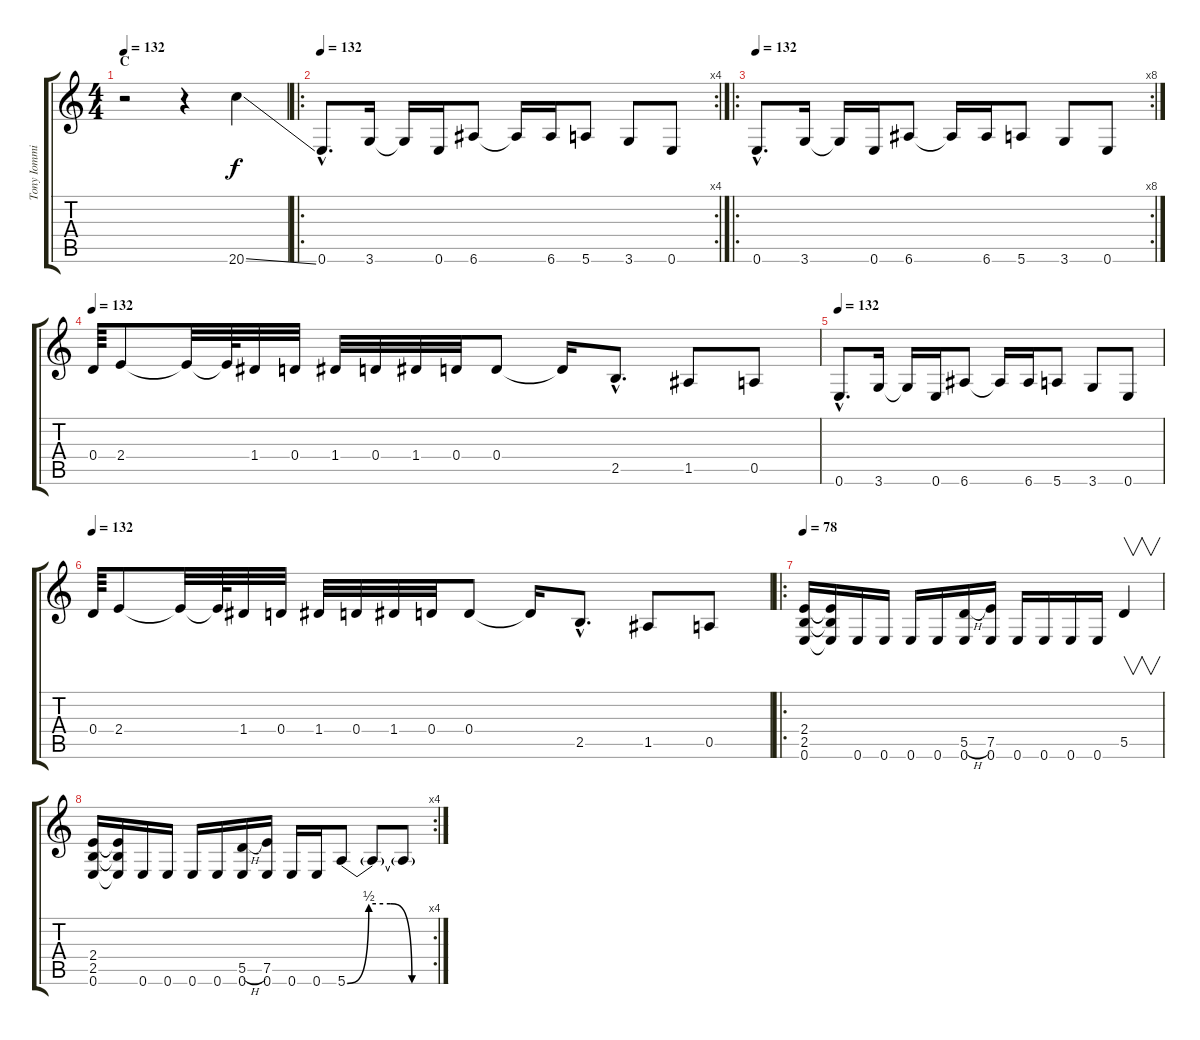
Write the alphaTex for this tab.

\track ("Tony Iommi" "Tony Iommi") {instrument distortionguitar}
\staff {score tabs}
\tuning (E4 B3 G3 D3 A2 E2) {hide}
\ts (4 4)
\section ("" "C")
\tempo 132
\clef g2
\ks c
r.2{dy f} r.4 20.6{ss}.4 |
\ro
\rc 4
\tempo 132
0.6{hac}.8{d} 3.6.16 3.6{t}.16 0.6.16 6.6.8 6.6{t}.16 6.6.16 5.6.8 3.6.8 0.6.8 |
\ro
\rc 8
\tempo 132
0.6{hac}.8{d} 3.6.16 3.6{t}.16 0.6.16 6.6.8 6.6{t}.16 6.6.16 5.6.8 3.6.8 0.6.8 |
\tempo 132
0.4.64 2.4.8 2.4{t}.32 2.4{t}.64 1.4.32 0.4.32 1.4.32 0.4.32 1.4.32 0.4.32 0.4.8 0.4{t}.16 2.5{hac}.8{d} 1.5.8 0.5.8 |
\tempo 132
0.6{hac}.8{d} 3.6.16 3.6{t}.16 0.6.16 6.6.8 6.6{t}.16 6.6.16 5.6.8 3.6.8 0.6.8 |
\tempo 132
0.4.64 2.4.8 2.4{t}.32 2.4{t}.64 1.4.32 0.4.32 1.4.32 0.4.32 1.4.32 0.4.32 0.4.8 0.4{t}.16 2.5{hac}.8{d} 1.5.8 0.5.8 |
\ro
\tempo 78
(2.4 2.5 0.6).16 (2.4{t} 2.5{t} 0.6{t}).16 0.6.16 0.6.16 0.6.16 0.6.16 (5.5{h} 0.6).16 (7.5 0.6).16 0.6.16 0.6.16 0.6.16 0.6.16 5.5.4{v} |
\rc 4
(2.4 2.5 0.6).16 (2.4{t} 2.5{t} 0.6{t}).16 0.6.16 0.6.16 0.6.16 0.6.16 (5.5{h} 0.6).16 (7.5 0.6).16 0.6.16 0.6.16 5.6{be (custom 0 0 15 2 30 2 45 0 60 0)}.8 5.6{t}.8 5.6{t}.8
